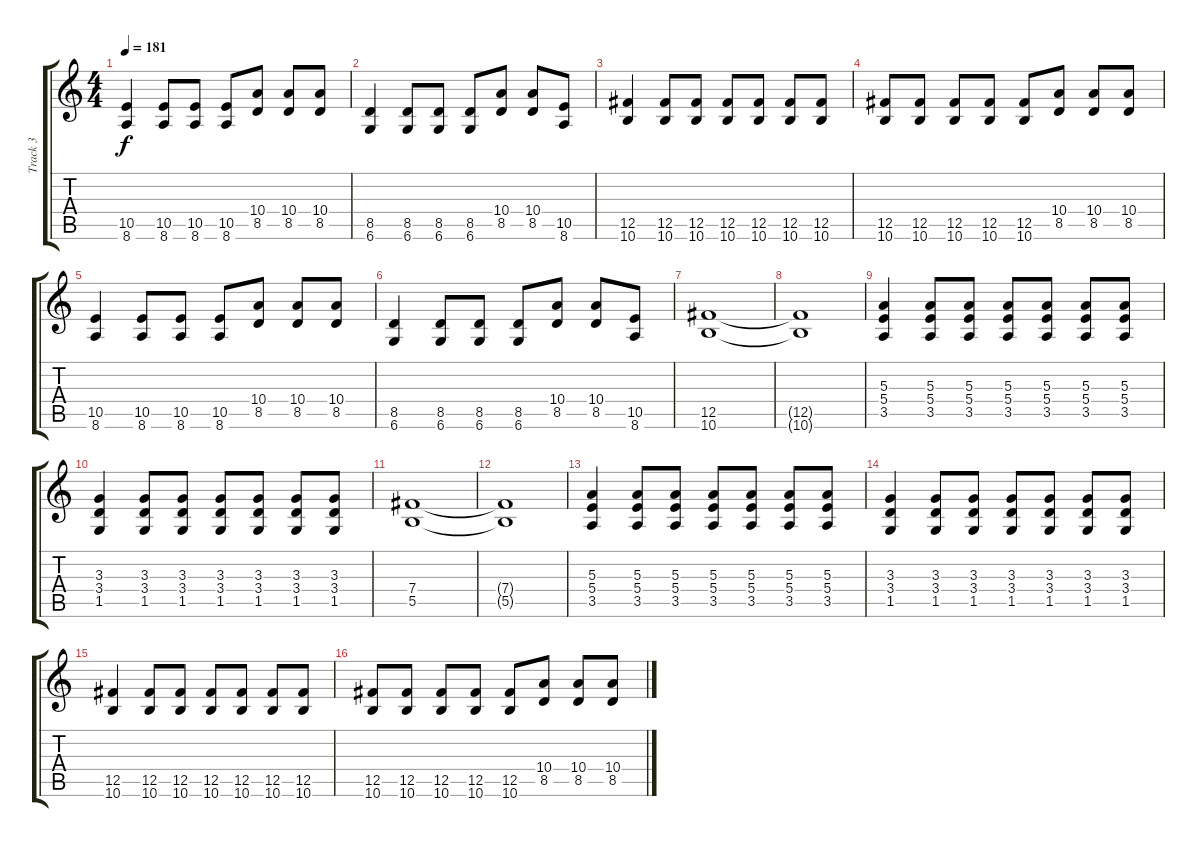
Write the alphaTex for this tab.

\track ("Track 3" "Track 3") {instrument distortionguitar}
\staff {score tabs}
\tuning (Db4 Ab3 E3 B2 Gb2 Db2) {hide}
\ts (4 4)
\tempo 181
\clef g2
\ks c
(10.5 8.6).4{dy f} (10.5 8.6).8 (10.5 8.6).8 (10.5 8.6).8 (10.4 8.5).8 (10.4 8.5).8 (10.4 8.5).8 |
(8.5 6.6).4 (8.5 6.6).8 (8.5 6.6).8 (8.5 6.6).8 (10.4 8.5).8 (10.4 8.5).8 (10.5 8.6).8 |
(12.5 10.6).4 (12.5 10.6).8 (12.5 10.6).8 (12.5 10.6).8 (12.5 10.6).8 (12.5 10.6).8 (12.5 10.6).8 |
(12.5 10.6).8 (12.5 10.6).8 (12.5 10.6).8 (12.5 10.6).8 (12.5 10.6).8 (10.4 8.5).8 (10.4 8.5).8 (10.4 8.5).8 |
(10.5 8.6).4 (10.5 8.6).8 (10.5 8.6).8 (10.5 8.6).8 (10.4 8.5).8 (10.4 8.5).8 (10.4 8.5).8 |
(8.5 6.6).4 (8.5 6.6).8 (8.5 6.6).8 (8.5 6.6).8 (10.4 8.5).8 (10.4 8.5).8 (10.5 8.6).8 |
(12.5 10.6).1 |
(12.5{t} 10.6{t}).1 |
(5.3 5.4 3.5).4 (5.3 5.4 3.5).8 (5.3 5.4 3.5).8 (5.3 5.4 3.5).8 (5.3 5.4 3.5).8 (5.3 5.4 3.5).8 (5.3 5.4 3.5).8 |
(3.3 3.4 1.5).4 (3.3 3.4 1.5).8 (3.3 3.4 1.5).8 (3.3 3.4 1.5).8 (3.3 3.4 1.5).8 (3.3 3.4 1.5).8 (3.3 3.4 1.5).8 |
(7.4 5.5).1 |
(7.4{t} 5.5{t}).1 |
(5.3 5.4 3.5).4 (5.3 5.4 3.5).8 (5.3 5.4 3.5).8 (5.3 5.4 3.5).8 (5.3 5.4 3.5).8 (5.3 5.4 3.5).8 (5.3 5.4 3.5).8 |
(3.3 3.4 1.5).4 (3.3 3.4 1.5).8 (3.3 3.4 1.5).8 (3.3 3.4 1.5).8 (3.3 3.4 1.5).8 (3.3 3.4 1.5).8 (3.3 3.4 1.5).8 |
(12.5 10.6).4 (12.5 10.6).8 (12.5 10.6).8 (12.5 10.6).8 (12.5 10.6).8 (12.5 10.6).8 (12.5 10.6).8 |
(12.5 10.6).8 (12.5 10.6).8 (12.5 10.6).8 (12.5 10.6).8 (12.5 10.6).8 (10.4 8.5).8 (10.4 8.5).8 (10.4 8.5).8
